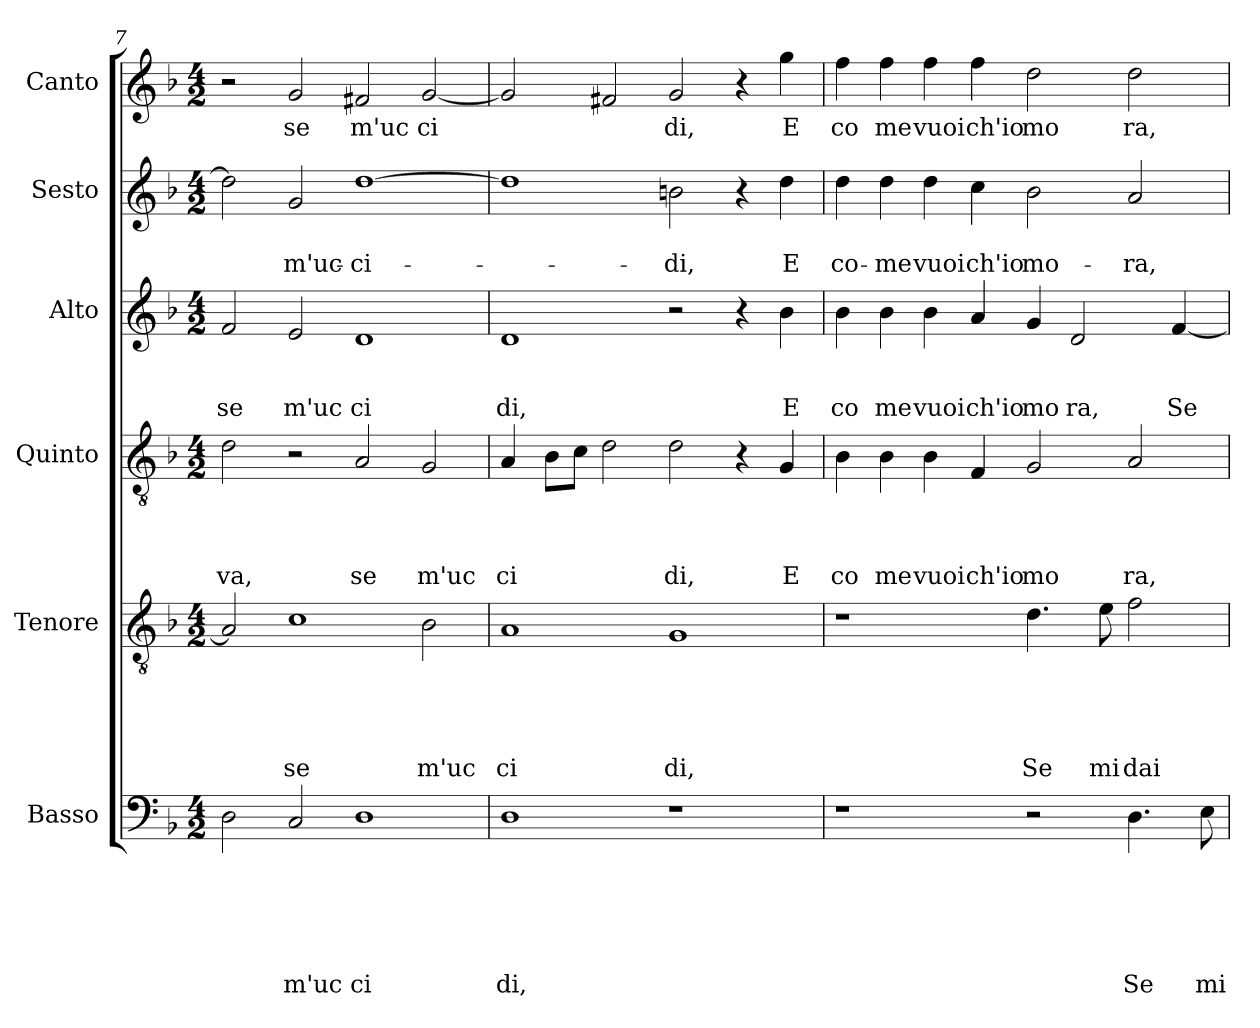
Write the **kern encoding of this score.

**kern	**text	**text	**text	**text	**text	**text	**kern	**text	**text	**text	**text	**text	**kern	**text	**text	**text	**text	**kern	**text	**text	**text	**kern	**text	**text	**kern	**text
*part6	*part6	*part6	*part6	*part6	*part6	*part6	*part5	*part5	*part5	*part5	*part5	*part5	*part4	*part4	*part4	*part4	*part4	*part3	*part3	*part3	*part3	*part2	*part2	*part2	*part1	*part1
*staff6	*staff6	*staff6	*staff6	*staff6	*staff6	*staff6	*staff5	*staff5	*staff5	*staff5	*staff5	*staff5	*staff4	*staff4	*staff4	*staff4	*staff4	*staff3	*staff3	*staff3	*staff3	*staff2	*staff2	*staff2	*staff1	*staff1
*I"Basso	*	*	*	*	*	*	*I"Tenore	*	*	*	*	*	*I"Quinto	*	*	*	*	*I"Alto	*	*	*	*I"Sesto	*	*	*I"Canto	*
*clefF4	*	*	*	*	*	*	*clefGv2	*	*	*	*	*	*clefGv2	*	*	*	*	*clefG2	*	*	*	*clefG2	*	*	*clefG2	*
*k[b-]	*	*	*	*	*	*	*k[b-]	*	*	*	*	*	*k[b-]	*	*	*	*	*k[b-]	*	*	*	*k[b-]	*	*	*k[b-]	*
*F:	*	*	*	*	*	*	*F:	*	*	*	*	*	*F:	*	*	*	*	*F:	*	*	*	*F:	*	*	*F:	*
*M4/2	*	*	*	*	*	*	*M4/2	*	*	*	*	*	*M4/2	*	*	*	*	*M4/2	*	*	*	*M4/2	*	*	*M4/2	*
=7	=7	=7	=7	=7	=7	=7	=7	=7	=7	=7	=7	=7	=7	=7	=7	=7	=7	=7	=7	=7	=7	=7	=7	=7	=7	=7
!	!	!	!	!	!	!	!	!	!	!	!	!	!	!	!	!	!LO:LY:b	!	!	!	!LO:LY:b	!	!	!	!	!
2D\	.	.	.	.	.	.	2A/]	.	.	.	.	.	2d\	.	.	.	va,	2f/	.	.	se	2dd\]	.	.	2r	.
!	!	!	!	!	!	!LO:LY:b	!	!	!	!	!	!LO:LY:b	!	!	!	!	!	!	!	!	!LO:LY:b	!	!	!LO:LY:b	!	!LO:LY:b
2C/	.	.	.	.	.	m'uc	1c	.	.	.	.	se	2r	.	.	.	.	2e/	.	.	m'uc	2g/	.	m'uc-	2g/	se
!	!	!	!	!	!	!LO:LY:b	!	!	!	!	!	!	!	!	!	!	!LO:LY:b	!	!	!	!LO:LY:b	!	!	!LO:LY:b	!	!LO:LY:b
1D	.	.	.	.	.	ci	.	.	.	.	.	.	2A/	.	.	.	se	1d	.	.	ci	[>1dd	.	-ci-	2f#X/	m'uc
!	!	!	!	!	!	!	!	!	!	!	!	!LO:LY:b	!	!	!	!	!LO:LY:b	!	!	!	!	!	!	!	!	!LO:LY:b
.	.	.	.	.	.	.	2B-\	.	.	.	.	m'uc	2G/	.	.	.	m'uc	.	.	.	.	.	.	.	[>2g/	ci
!!LO:LB:g=z
=8	=8	=8	=8	=8	=8	=8	=8	=8	=8	=8	=8	=8	=8	=8	=8	=8	=8	=8	=8	=8	=8	=8	=8	=8	=8	=8
!	!	!	!	!	!	!LO:LY:b	!	!	!	!	!	!LO:LY:b	!	!	!	!	!LO:LY:b	!	!	!	!LO:LY:b	!	!	!	!	!
1D	.	.	.	.	.	di,	1A	.	.	.	.	ci	4A/	.	.	.	ci	1d	.	.	di,	1dd]	.	.	2g/]	.
.	.	.	.	.	.	.	.	.	.	.	.	.	8B-\L	.	.	.	.	.	.	.	.	.	.	.	.	.
.	.	.	.	.	.	.	.	.	.	.	.	.	8c\J	.	.	.	.	.	.	.	.	.	.	.	.	.
.	.	.	.	.	.	.	.	.	.	.	.	.	2d\	.	.	.	.	.	.	.	.	.	.	.	2f#X/	.
!	!	!	!	!	!	!	!	!	!	!	!	!LO:LY:b	!	!	!	!	!LO:LY:b	!	!	!	!	!	!	!LO:LY:b	!	!LO:LY:b
1r	.	.	.	.	.	.	1G	.	.	.	.	di,	2d\	.	.	.	di,	2r	.	.	.	2bn\	.	-di,	2g/	di,
.	.	.	.	.	.	.	.	.	.	.	.	.	4r	.	.	.	.	4r	.	.	.	4r	.	.	4r	.
!	!	!	!	!	!	!	!	!	!	!	!	!	!	!	!	!	!LO:LY:b	!	!	!	!LO:LY:b	!	!	!LO:LY:b	!	!LO:LY:b
.	.	.	.	.	.	.	.	.	.	.	.	.	4G/	.	.	.	E	4b-\	.	.	E	4dd\	.	E	4gg\	E
=9	=9	=9	=9	=9	=9	=9	=9	=9	=9	=9	=9	=9	=9	=9	=9	=9	=9	=9	=9	=9	=9	=9	=9	=9	=9	=9
!	!	!	!	!	!	!	!	!	!	!	!	!	!	!	!	!	!LO:LY:b	!	!	!	!LO:LY:b	!	!	!LO:LY:b	!	!LO:LY:b
1r	.	.	.	.	.	.	1r	.	.	.	.	.	4B-\	.	.	.	co	4b-\	.	.	co	4dd\	.	co-	4ff\	co
!	!	!	!	!	!	!	!	!	!	!	!	!	!	!	!	!	!LO:LY:b	!	!	!	!LO:LY:b	!	!	!LO:LY:b	!	!LO:LY:b
.	.	.	.	.	.	.	.	.	.	.	.	.	4B-\	.	.	.	me	4b-\	.	.	me	4dd\	.	-me	4ff\	me
!	!	!	!	!	!	!	!	!	!	!	!	!	!	!	!	!	!LO:LY:b	!	!	!	!LO:LY:b	!	!	!LO:LY:b	!	!LO:LY:b
.	.	.	.	.	.	.	.	.	.	.	.	.	4B-\	.	.	.	vuoi	4b-\	.	.	vuoi	4dd\	.	vuoi	4ff\	vuoi
!	!	!	!	!	!	!	!	!	!	!	!	!	!	!	!	!	!LO:LY:b	!	!	!	!LO:LY:b	!	!	!LO:LY:b	!	!LO:LY:b
.	.	.	.	.	.	.	.	.	.	.	.	.	4F/	.	.	.	ch'io	4a/	.	.	ch'io	4cc\	.	ch'io	4ff\	ch'io
!	!	!	!	!	!	!	!	!	!	!	!	!LO:LY:b	!	!	!	!	!LO:LY:b	!	!	!	!LO:LY:b	!	!	!LO:LY:b	!	!LO:LY:b
2r	.	.	.	.	.	.	4.d\	.	.	.	.	Se	2G/	.	.	.	mo	4g/	.	.	mo	2b-\	.	mo-	2dd\	mo
!	!	!	!	!	!	!	!	!	!	!	!	!	!	!	!	!	!	!	!	!	!LO:LY:b	!	!	!	!	!
.	.	.	.	.	.	.	.	.	.	.	.	.	.	.	.	.	.	2d/	.	.	ra,	.	.	.	.	.
!	!	!	!	!	!	!	!	!	!	!	!	!LO:LY:b	!	!	!	!	!	!	!	!	!	!	!	!	!	!
.	.	.	.	.	.	.	8e\	.	.	.	.	mi	.	.	.	.	.	.	.	.	.	.	.	.	.	.
!	!	!	!	!	!	!LO:LY:b	!	!	!	!	!	!LO:LY:b	!	!	!	!	!LO:LY:b	!	!	!	!	!	!	!LO:LY:b	!	!LO:LY:b
4.D\	.	.	.	.	.	Se	2f\	.	.	.	.	dai	2A/	.	.	.	ra,	.	.	.	.	2a/	.	-ra,	2dd\	ra,
!	!	!	!	!	!	!	!	!	!	!	!	!	!	!	!	!	!	!	!	!	!LO:LY:b	!	!	!	!	!
.	.	.	.	.	.	.	.	.	.	.	.	.	.	.	.	.	.	[<4f/	.	.	Se	.	.	.	.	.
!	!	!	!	!	!	!LO:LY:b	!	!	!	!	!	!	!	!	!	!	!	!	!	!	!	!	!	!	!	!
8E\	.	.	.	.	.	mi	.	.	.	.	.	.	.	.	.	.	.	.	.	.	.	.	.	.	.	.
=	=	=	=	=	=	=	=	=	=	=	=	=	=	=	=	=	=	=	=	=	=	=	=	=	=	=
*-	*-	*-	*-	*-	*-	*-	*-	*-	*-	*-	*-	*-	*-	*-	*-	*-	*-	*-	*-	*-	*-	*-	*-	*-	*-	*-
